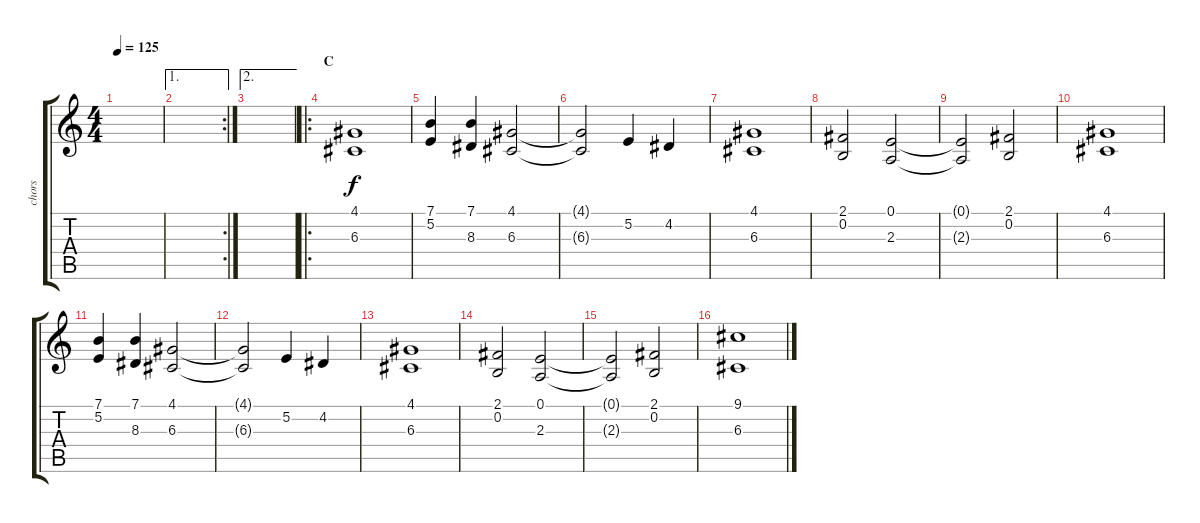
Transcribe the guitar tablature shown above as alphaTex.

\track ("chors" "chors") {instrument choiraahs}
\staff {score tabs}
\tuning (E4 B3 G3 D3 A2 E2) {hide}
\ts (4 4)
\tempo 125
\clef g2
\ks c
|
\ae 1
\rc 2
|
\ae 2
|
\ro
\section ("" "C")
(4.1 6.3).1{instrument choiraahs} |
(7.1 5.2).4 (7.1 8.3).4 (4.1 6.3).2 |
(4.1{t} 6.3{t}).2 5.2.4 4.2.4 |
(4.1 6.3).1 |
(2.1 0.2).2 (0.1 2.3).2 |
(0.1{t} 2.3{t}).2 (2.1 0.2).2 |
(4.1 6.3).1 |
(7.1 5.2).4 (7.1 8.3).4 (4.1 6.3).2 |
(4.1{t} 6.3{t}).2 5.2.4 4.2.4 |
(4.1 6.3).1 |
(2.1 0.2).2 (0.1 2.3).2 |
(0.1{t} 2.3{t}).2 (2.1 0.2).2 |
(9.1 6.3).1
